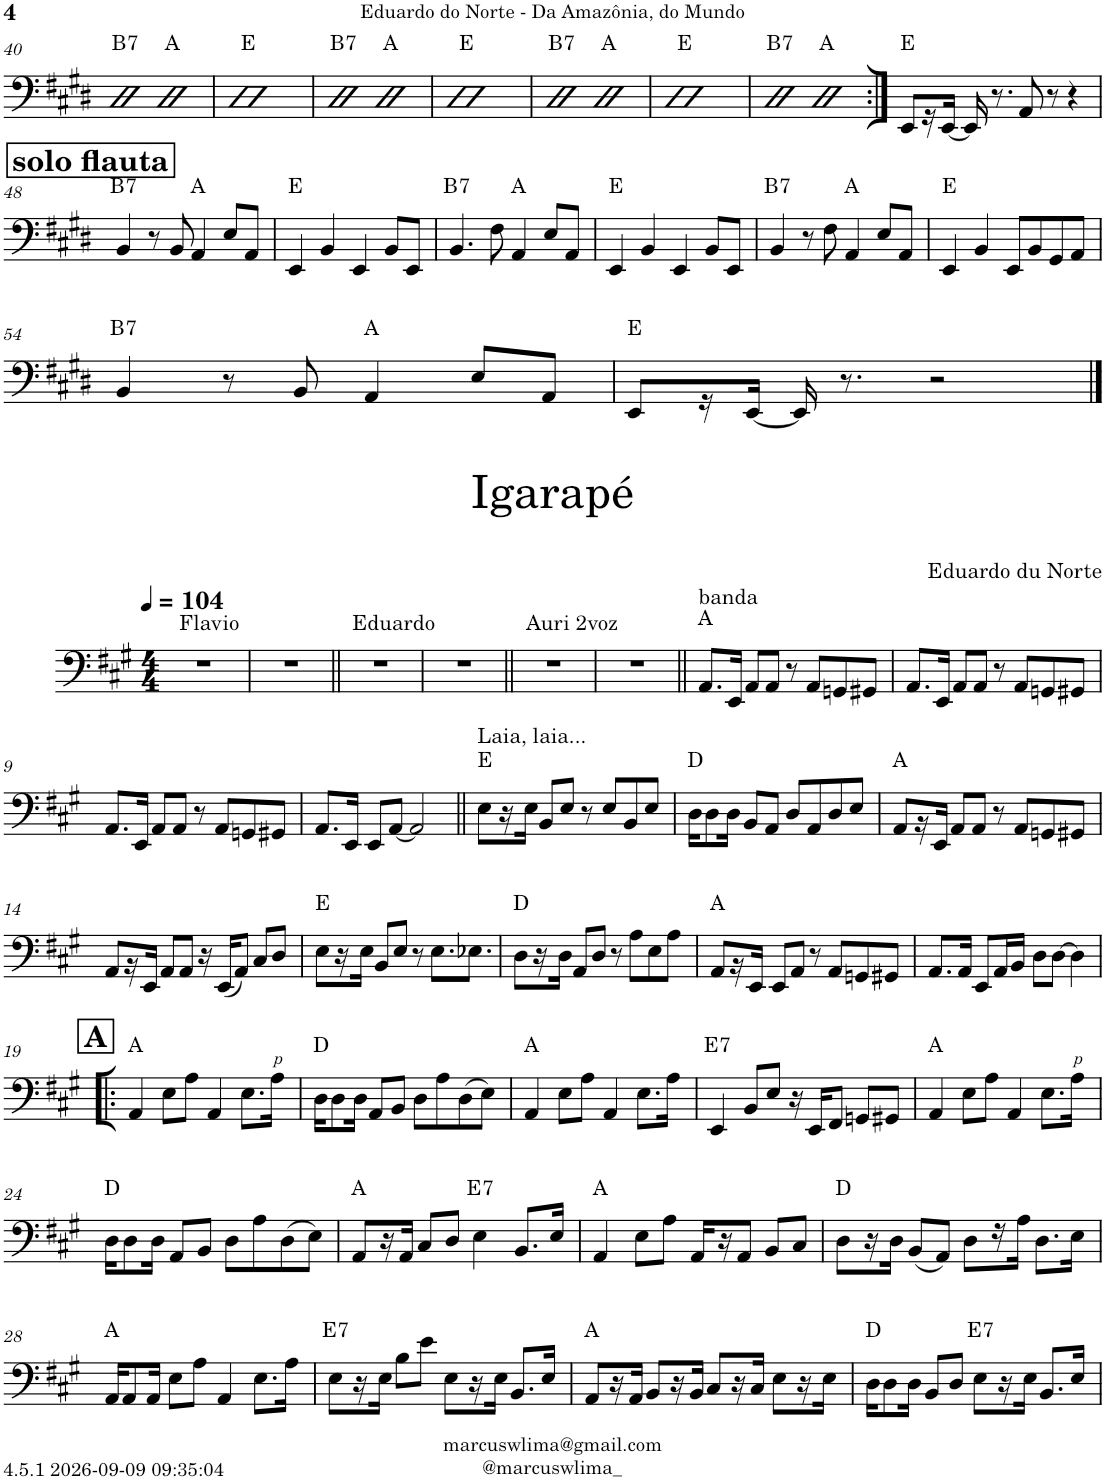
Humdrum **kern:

**kern	**harte
*part1	*part1
*staff1	*
*I"Electric Bass	*
*I'B.	*
!!LO:PB:g=z
*clefF4	*
*Trd7c12	*
*k[f#c#g#d#]	*
*M4/4	*
=40	=40
!	!LO:H:kt=7
2D#	B:7
2D#	A:maj
=41	=41
1D#	E:maj
=42	=42
!	!LO:H:kt=7
2D#	B:7
2D#	A:maj
=43	=43
1D#	E:maj
=44	=44
!	!LO:H:kt=7
2D#	B:7
2D#	A:maj
=45	=45
1D#	E:maj
=46	=46
!	!LO:H:kt=7
2D#	B:7
2D#	A:maj
=47:|!	=47:|!
8EE/L	E:maj
16r	.
[16EE/JL	.
16EE/]	.
8.r	.
8AA/	.
8r	.
4r	.
!!LO:LB:g=z
!!LO:REH:place=s1:a:B:cj:fs=14:t=solo flauta
=48	=48
!	!LO:H:kt=7
4BB/	B:7
8r	.
8BB/	.
4AA/	A:maj
8E/L	.
8AA/J	.
=49	=49
4EE/	E:maj
4BB/	.
4EE/	.
8BB/L	.
8EE/J	.
=50	=50
!	!LO:H:kt=7
4.BB/	B:7
8F#\	.
4AA/	A:maj
8E/L	.
8AA/J	.
=51	=51
4EE/	E:maj
4BB/	.
4EE/	.
8BB/L	.
8EE/J	.
=52	=52
!	!LO:H:kt=7
4BB/	B:7
8r	.
8F#\	.
4AA/	A:maj
8E/L	.
8AA/J	.
=53	=53
4EE/	E:maj
4BB/	.
8EE/L	.
8BB/	.
8GG#/	.
8AA/J	.
!!LO:LB:g=z
=54	=54
!	!LO:H:kt=7
4BB/	B:7
8r	.
8BB/	.
4AA/	A:maj
8E/L	.
8AA/J	.
=55	=55
8EE/L	E:maj
16r	.
[16EE/JL	.
16EE/]	.
8.r	.
2r	.
!!LO:LB:g=z
==1	==1
*k[f#c#g#]	*
*M4/4	*
*MM104	*
!LO:TX:a:t=Flavio	!
1r	.
=2	=2
1r	.
=3||	=3||
!LO:TX:a:t=Eduardo	!
1r	.
=4	=4
1r	.
=5||	=5||
!LO:TX:a:t=Auri 2voz	!
1r	.
=6	=6
1r	.
=7||	=7||
!LO:TX:a:t=banda	!
8.AA/L	A:maj
16EE/JL	.
8AA/L	.
8AA/J	.
8r	.
8AA/L	.
8GGn/	.
8GG#X/J	.
=8	=8
8.AA/L	.
16EE/JL	.
8AA/L	.
8AA/J	.
8r	.
8AA/L	.
8GGn/	.
8GG#X/J	.
!!LO:LB:g=z
=9	=9
8.AA/L	.
16EE/JL	.
8AA/L	.
8AA/J	.
8r	.
8AA/L	.
8GGn/	.
8GG#X/J	.
=10	=10
8.AA/L	.
16EE/JL	.
8EE/L	.
[8AA/J	.
2AA/]	.
=11||	=11||
!LO:TX:a:t=Laia, laia...	!
8E\L	E:maj
16r	.
16E\JL	.
8BB/L	.
8E/J	.
8r	.
8E/L	.
8BB/	.
8E/J	.
=12	=12
16D\KL	D:maj
8D\	.
16D\Jk	.
8BB/L	.
8AA/J	.
8D/L	.
8AA/	.
8D/	.
8E/J	.
=13	=13
8AA/L	A:maj
16r	.
16EE/JL	.
8AA/L	.
8AA/J	.
8r	.
8AA/L	.
8GGn/	.
8GG#X/J	.
!!LO:LB:g=z
=14	=14
8AA/L	.
16r	.
16EE/JL	.
8AA/L	.
8AA/J	.
16r	.
(16EE/KL	.
8AA/J)	.
8C#/L	.
8D/J	.
=15	=15
8E\L	E:maj
16r	.
16E\JL	.
8BB/L	.
8E/J	.
8r	.
8.E\L	.
8.E-X\J	.
=16	=16
8D\L	D:maj
16r	.
16D\JL	.
8AA/L	.
8D/J	.
8r	.
8A\L	.
8E\	.
8A\J	.
=17	=17
8AA/L	A:maj
16r	.
16EE/JL	.
8EE/L	.
8AA/J	.
8r	.
8AA/L	.
8GGn/	.
8GG#X/J	.
=18	=18
8.AA/L	.
16AA/Jk	.
8EE/L	.
16AA/L	.
16BB/JJ	.
8D\L	.
[8D\J	.
4D\]	.
!!LO:LB:g=z
!!LO:REH:place=s1:a:B:cj:fs=14:t=A
=19!|:	=19!|:
4AA/	A:maj
8E\L	.
8A\J	.
4AA/	.
8.E\L	.
16A\Jk	.
=20	=20
16D\KL	D:maj
8D\	.
16D\Jk	.
8AA/L	.
8BB/J	.
8D\L	.
8A\	.
(8D\	.
8E\J)	.
=21	=21
4AA/	A:maj
8E\L	.
8A\J	.
4AA/	.
8.E\L	.
16A\Jk	.
=22	=22
!	!LO:H:kt=7
4EE/	E:7
8BB/L	.
8E/J	.
16r	.
16EE/KL	.
8FF#/J	.
8GGn/L	.
8GG#X/J	.
=23	=23
4AA/	A:maj
8E\L	.
8A\J	.
4AA/	.
8.E\L	.
16A\Jk	.
!!LO:LB:g=z
=24	=24
16D\KL	D:maj
8D\	.
16D\Jk	.
8AA/L	.
8BB/J	.
8D\L	.
8A\	.
(8D\	.
8E\J)	.
=25	=25
8AA/L	A:maj
16r	.
16AA/JL	.
8C#/L	.
8D/J	.
!	!LO:H:kt=7
4E\	E:7
8.BB/L	.
16E/Jk	.
=26	=26
4AA/	A:maj
8E\L	.
8A\J	.
16AA/LL	.
16r	.
8AA/J	.
8BB/L	.
8C#/J	.
=27	=27
8D\L	D:maj
16r	.
16D\JL	.
(8BB/L	.
8AA/J)	.
8D\L	.
16r	.
16A\JL	.
8.D\L	.
16E\Jk	.
!!LO:LB:g=z
=28	=28
16AA/KL	A:maj
8AA/	.
16AA/Jk	.
8E\L	.
8A\J	.
4AA/	.
8.E\L	.
16A\Jk	.
=29	=29
!	!LO:H:kt=7
8E\L	E:7
16r	.
16E\JL	.
8B\L	.
8e\J	.
8E\L	.
16r	.
16E\JL	.
8.BB/L	.
16E/JL	.
=30	=30
8AA/L	A:maj
16r	.
16AA/JL	.
8BB/L	.
16r	.
16BB/JL	.
8C#/L	.
16r	.
16C#/JL	.
8E\L	.
16r	.
16E\JL	.
=31	=31
16D\KL	D:maj
8D\	.
16D\Jk	.
8BB/L	.
8D/J	.
!	!LO:H:kt=7
8E\L	E:7
16r	.
16E\JL	.
8.BB/L	.
16E/JL	.
=	=
*-	*-
